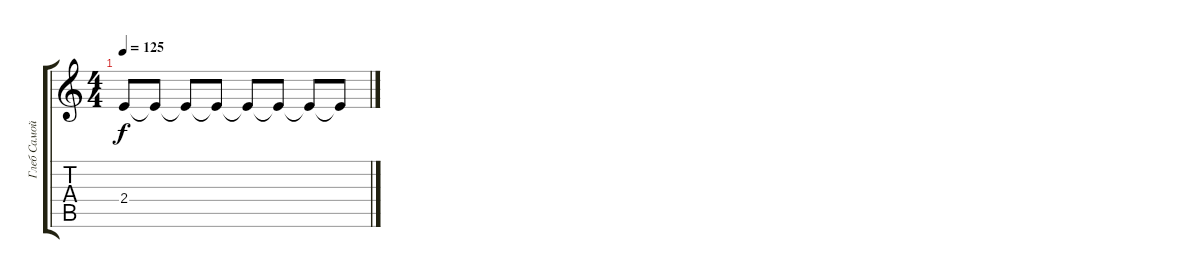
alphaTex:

\track ("Глеб Самойлов" "Глеб Самой") {instrument distortionguitar}
\staff {score tabs}
\tuning (E4 B3 G3 D3 A2 E2) {hide}
\ts (4 4)
\tempo 125
\clef g2
\ks c
2.4{t}.8{dy f} 2.4{t}.8 2.4{t}.8 2.4{t}.8 2.4{t}.8 2.4{t}.8 2.4{t}.8 2.4{t}.8
